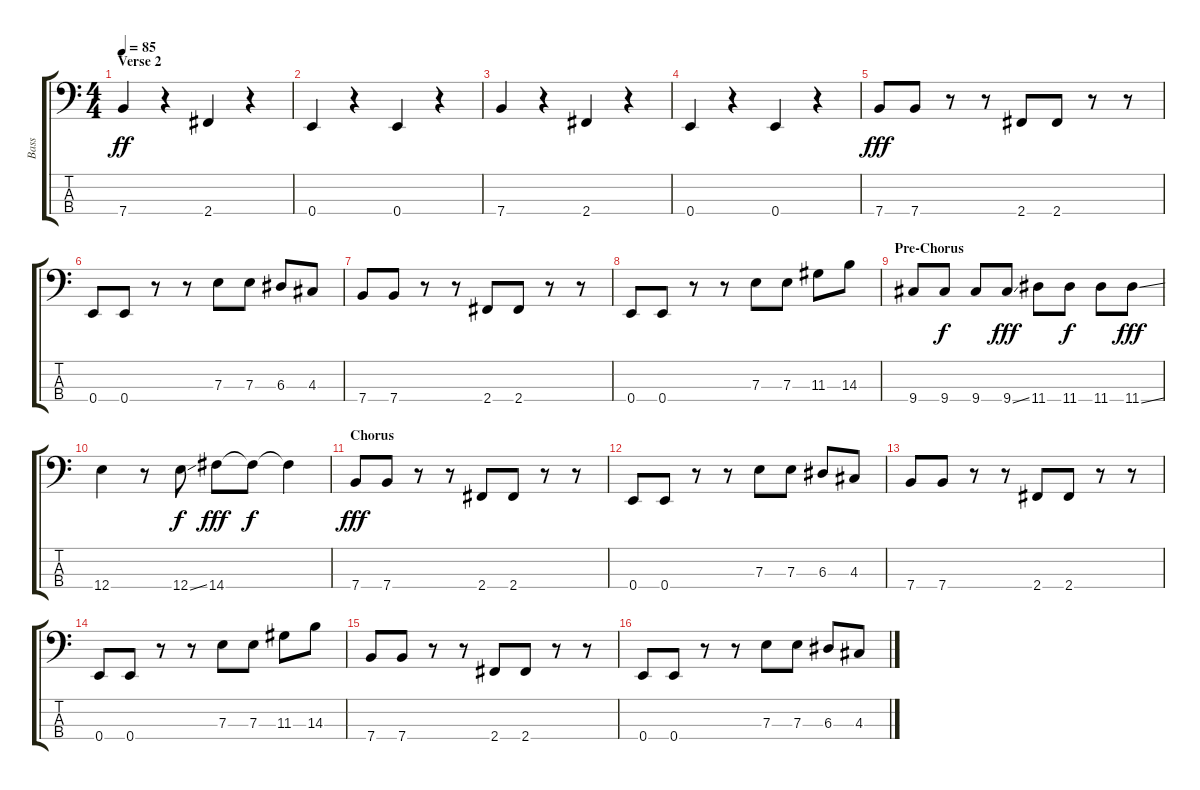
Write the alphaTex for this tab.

\track ("Bass" "Bass") {instrument electricbassfinger}
\staff {score tabs}
\tuning (G2 D2 A1 E1) {hide}
\ts (4 4)
\section ("" "Verse 2")
\tempo 85
\clef f4
\ks c
7.4.4{dy ff} r.4 2.4.4 r.4 |
0.4.4 r.4 0.4.4 r.4 |
7.4.4 r.4 2.4.4 r.4 |
0.4.4 r.4 0.4.4 r.4 |
7.4.8{dy fff} 7.4.8 r.8 r.8 2.4.8 2.4.8 r.8 r.8 |
0.4.8 0.4.8 r.8 r.8 7.3.8 7.3.8 6.3.8 4.3.8 |
7.4.8 7.4.8 r.8 r.8 2.4.8 2.4.8 r.8 r.8 |
0.4.8 0.4.8 r.8 r.8 7.3.8 7.3.8 11.3.8 14.3.8 |
\section ("" "Pre-Chorus")
9.4.8 9.4.8{dy f} 9.4.8 9.4{ss}.8{dy fff} 11.4.8 11.4.8{dy f} 11.4.8 11.4{ss}.8{dy fff} |
12.4.4 r.8 12.4{ss}.8{dy f} 14.4.8{dy fff} 14.4{t}.8{dy f} 14.4{t}.4 |
\section ("" "Chorus")
7.4.8{dy fff} 7.4.8 r.8 r.8 2.4.8 2.4.8 r.8 r.8 |
0.4.8 0.4.8 r.8 r.8 7.3.8 7.3.8 6.3.8 4.3.8 |
7.4.8 7.4.8 r.8 r.8 2.4.8 2.4.8 r.8 r.8 |
0.4.8 0.4.8 r.8 r.8 7.3.8 7.3.8 11.3.8 14.3.8 |
7.4.8 7.4.8 r.8 r.8 2.4.8 2.4.8 r.8 r.8 |
0.4.8 0.4.8 r.8 r.8 7.3.8 7.3.8 6.3.8 4.3.8
